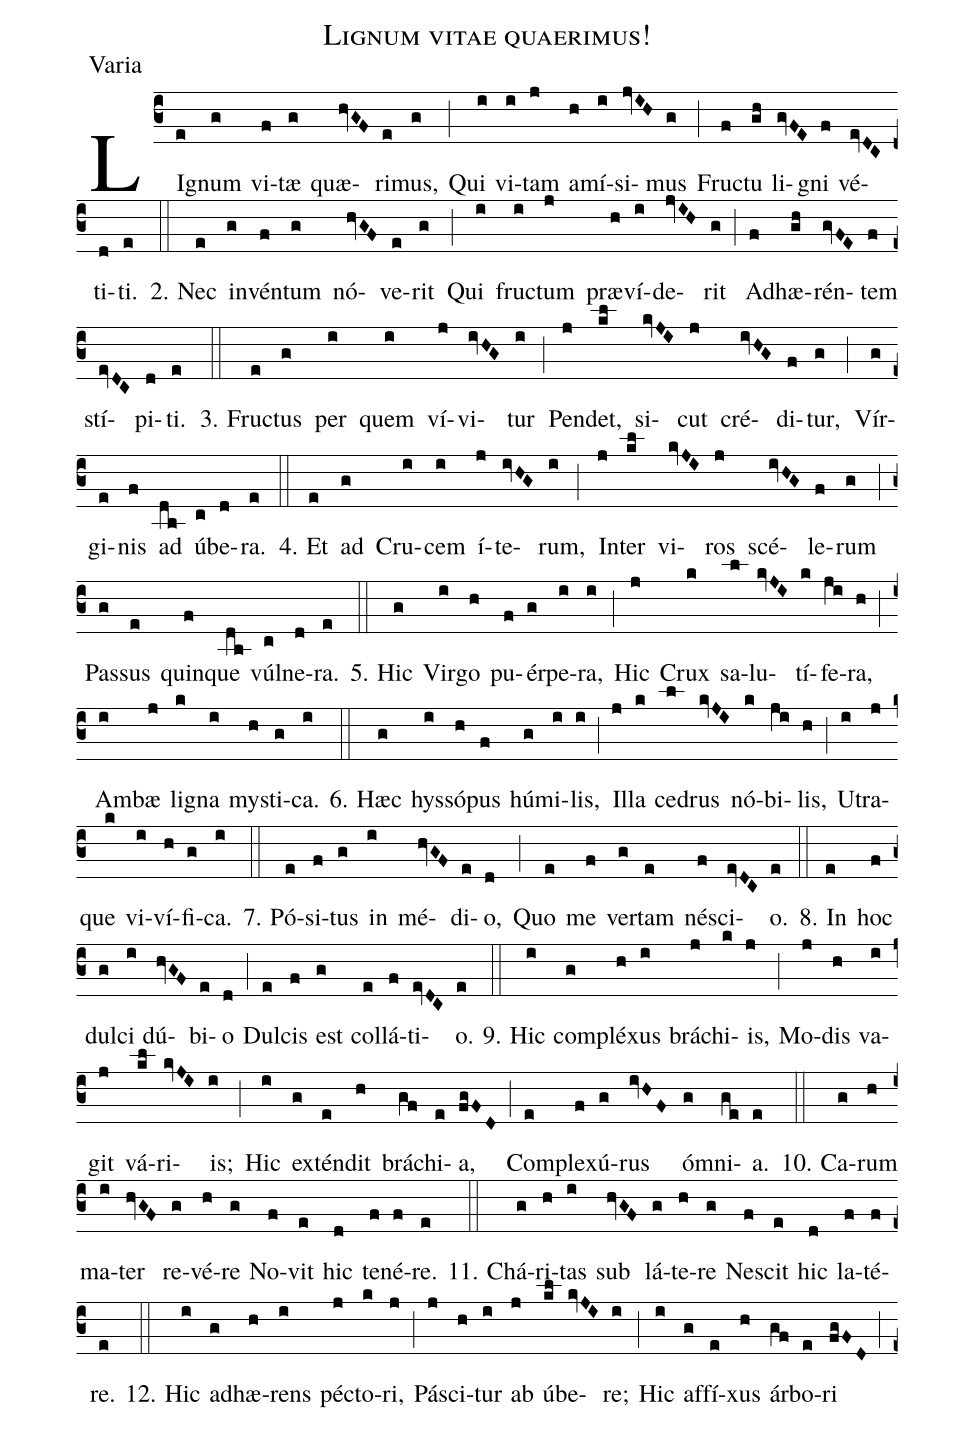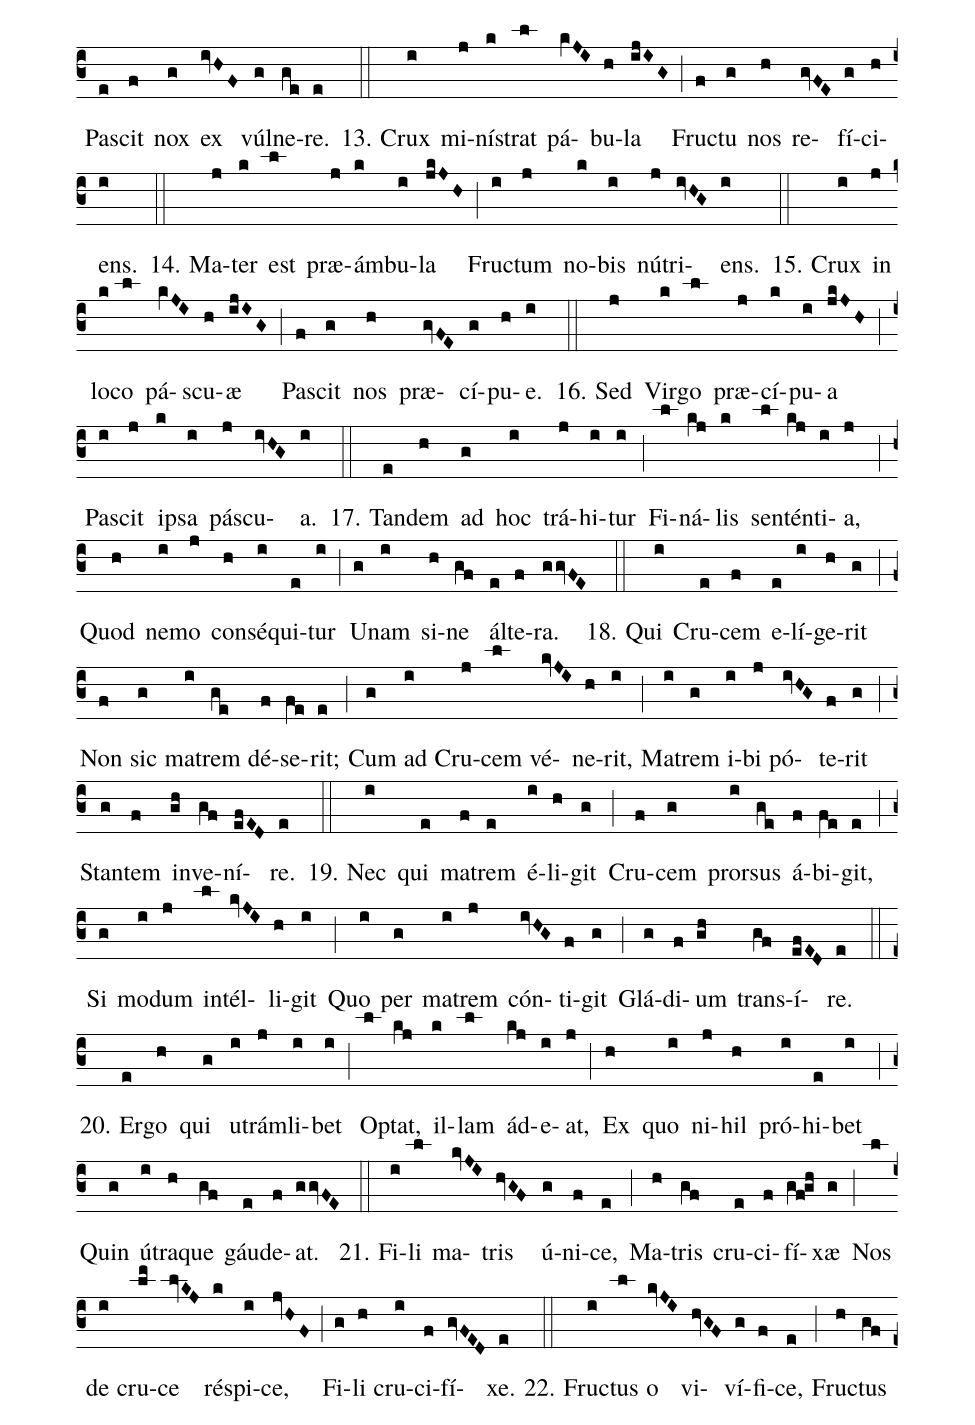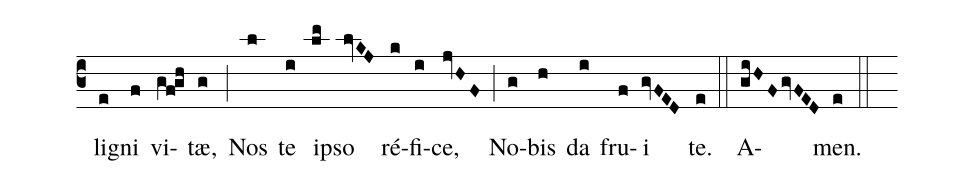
name:Lignum vitae quaerimus!;
office-part:Varia;
%%
(c3)LI(e)gnum(g) vi(f)tæ(g) quæ(hvGF)ri(e)mus,(g) (;) Qui(i) vi(i)tam(j) a(h)mí(i)si(jvIH)mus(g) (;) Fru(f)ctu(gh) li(gvFE)gni(f) vé(evDC)ti(d)ti.(e) (::) 2. Nec(e) in(g)vén(f)tum(g) nó(hvGF)ve(e)rit(g) (;) Qui(i) fru(i)ctum(j) præ(h)ví(i)de(jvIH)rit(g) (;) Ad(f)hæ(gh)rén(gvFE)tem(f) stí(evDC)pi(d)ti.(e) (::) 3. Fru(e)ctus(g) per(i) quem(i) ví(j)vi(ivHG)tur(i) (;) Pen(j)det,(kl) si(kvJI)cut(j) cré(ivHG)di(f)tur,(g) (;) Vír(g)gi(e)nis(f) ad(db) ú(c)be(d)ra.(e) (::) 4. Et(e) ad(g) Cru(i)cem(i) í(j)te(ivHG)rum,(i) (;) In(j)ter(kl) vi(kvJI)ros(j) scé(ivHG)le(f)rum(g) (;) Pas(g)sus(e) quin(f)que(db) vúl(c)ne(d)ra.(e) (::) 5. Hic(g) Vir(i)go(h) pu(f)ér(g)pe(i)ra,(i) (;) Hic(j) Crux(k) sa(l)lu(kvJI)tí(k)fe(ji)ra,(h) (;) Am(i)bæ(j) li(k)gna(i) my(h)sti(g)ca.(i) (::) 6. Hæc(g) hys(i)só(h)pus(f) hú(g)mi(i)lis,(i) (;) Il(j)la(k) ce(l)drus(kvJI) nó(k)bi(ji)lis,(h) (;) U(i)tra(j)que(k) vi(i)ví(h)fi(g)ca.(i) (::) 7. Pó(e)si(f)tus(g) in(i) mé(hvGF)di(e)o,(d) (;) Quo(e) me(f) ver(g)tam(e) né(f)sci(evDC)o.(e) (::) 8. In(e) hoc(f) dul(g)ci(i) dú(hvGF)bi(e)o(d) (;) Dul(e)cis(f) est(g) col(e)lá(f)ti(evDC)o.(e) (::) 9. Hic(i) com(g)plé(h)xus(i) brá(j)chi(k)is,(j) (;) Mo(j)dis(h) va(i)git(j) vá(kl)ri(kvJI)is;(i) (;) Hic(i) ex(g)tén(e)dit(h) brá(gf)chi(e)a,(fgFD) (;) Com(e)ple(f)xú(g)rus(ivHF) óm(g)ni(ge)a.(e) (::) 10. Ca(g)rum(h) ma(i)ter(hvGF) re(g)vé(h)re(g) No(f)vit(e) hic(d) te(f)né(f)re.(e) (::) 11. Chá(g)ri(h)tas(i) sub(hvGF) lá(g)te(h)re(g) Ne(f)scit(e) hic(d) la(f)té(f)re.(e) (::) 12. Hic(i) ad(g)hæ(h)rens(i) pé(j)cto(k)ri,(j) (;) Pá(j)sci(h)tur(i) ab(j) ú(kl)be(kvJI)re;(i) (;) Hic(i) af(g)fí(e)xus(h) ár(gf)bo(e)ri(fgFD) (;) Pa(e)scit(f) nox(g) ex(ivHF) vúl(g)ne(ge)re.(e) (::) 13. Crux(i) mi(j)ní(k)strat(l) pá(kVJI)bu(h)la(ijIG) (;) Fru(f)ctu(g) nos(h) re(gvFE)fí(g)ci(h)ens.(i) (::) 14. Ma(j)ter(k) est(l) præ(j)ám(k)bu(i)la(jkJH) (;) Fru(i)ctum(j) no(k)bis(i) nú(j)tri(ivHG)ens.(i) (::) 15. Crux(i) in(j) lo(k)co(l) pá(kVJI)scu(h)æ(ijIG) (;) Pa(f)scit(g) nos(h) præ(gvFE)cí(g)pu(h)e.(i) (::) 16. Sed(j) Vir(k)go(l) præ(j)cí(k)pu(i)a(jkJH) (;) Pa(i)scit(j) i(k)psa(i) pá(j)scu(ivHG)a.(i) (::) 17. Tan(e)dem(h) ad(g) hoc(i) trá(j)hi(i)tur(i) (;) Fi(l)ná(kj)lis(k) sen(l)tén(kj)ti(i)a,(j) (;) Quod(h) ne(i)mo(j) con(h)sé(i)qui(e)tur(i) (;) U(g)nam(i) si(h)ne(gf) ál(e)te(f)ra.(ggvFE) (::) 18. Qui(i) Cru(e)cem(f) e(e)lí(i)ge(h)rit(g) (;) Non(f) sic(g) ma(i)trem(ge) dé(f)se(fe)rit;(e) (;) Cum(g) ad(i) Cru(j)cem(l) vé(kvJI)ne(h)rit,(i) (;) Ma(i)trem(g) i(i)bi(j) pó(ivHG)te(f)rit(g) (;) Stan(g)tem(f) in(gh)ve(gf)ní(efED)re.(e) (::) 19. Nec(i) qui(e) ma(f)trem(e) é(i)li(h)git(g) (;) Cru(f)cem(g) pror(i)sus(ge) á(f)bi(fe)git,(e) (;) Si(g) mo(i)dum(j) in(l)tél(kvJI)li(h)git(i) (;) Quo(i) per(g) ma(i)trem(j) cón(ivHG)ti(f)git(g) (;) Glá(g)di(f)um(gh) trans(gf)í(efED)re.(e) (::) 20. Er(e)go(h) qui(g) u(i)trám(j)li(i)bet(i) (;) Op(l)tat,(kj) il(k)lam(l) ád(kj)e(i)at,(j) (;) Ex(h) quo(i) ni(j)hil(h) pró(i)hi(e)bet(i) (;) Quin(g) ú(i)tra(h)que(gf) gáu(e)de(f)at.(ggvFE) (::) 21. Fi(i)li(l) ma(kvJI)tris(hvGF) ú(g)ni(f)ce,(e) (;) Ma(h)tris(gf) cru(e)ci(f)fí(gf!gh)xæ(g) (;) Nos(l) de(i) cru(lm)ce(lvKJ) ré(k)spi(i)ce,(jvHF) (;) Fi(g)li(h) cru(i)ci(f)fí(gvFED)xe.(e) (::) 22. Fru(i)ctus(l) o(kvJI) vi(hvGF)ví(g)fi(f)ce,(e) (;) Fru(h)ctus(gf) li(e)gni(f) vi(gf!gh)tæ,(g) (;) Nos(l) te(i) i(lm)pso(lvKJ) ré(k)fi(i)ce,(jvHF) (;) No(g)bis(h) da(i) fru(f)i(gvFED) te.(e) (::) A(giHFgvFED)men.(e) (::)
